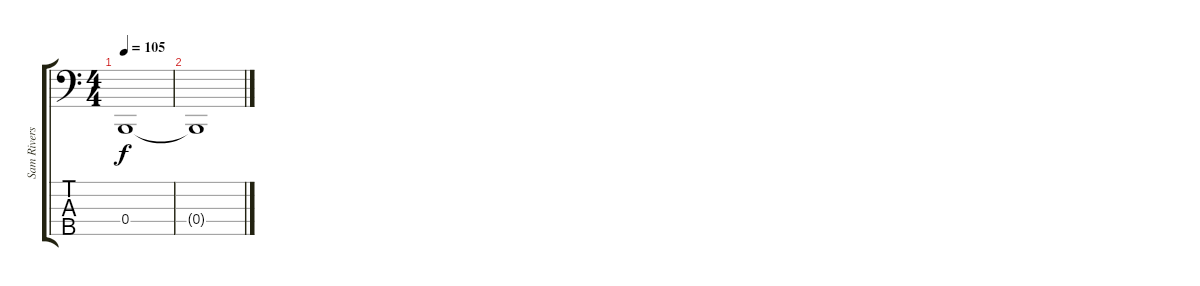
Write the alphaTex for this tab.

\track ("Sam Rivers - Bass" "Sam Rivers") {instrument electricbassfinger}
\staff {score tabs}
\tuning (E2 B1 Gb1 B0 Bb0) {hide}
\ts (4 4)
\tempo 105
\clef f4
\ks c
0.4{t}.1{dy f} |
0.4{t}.1
